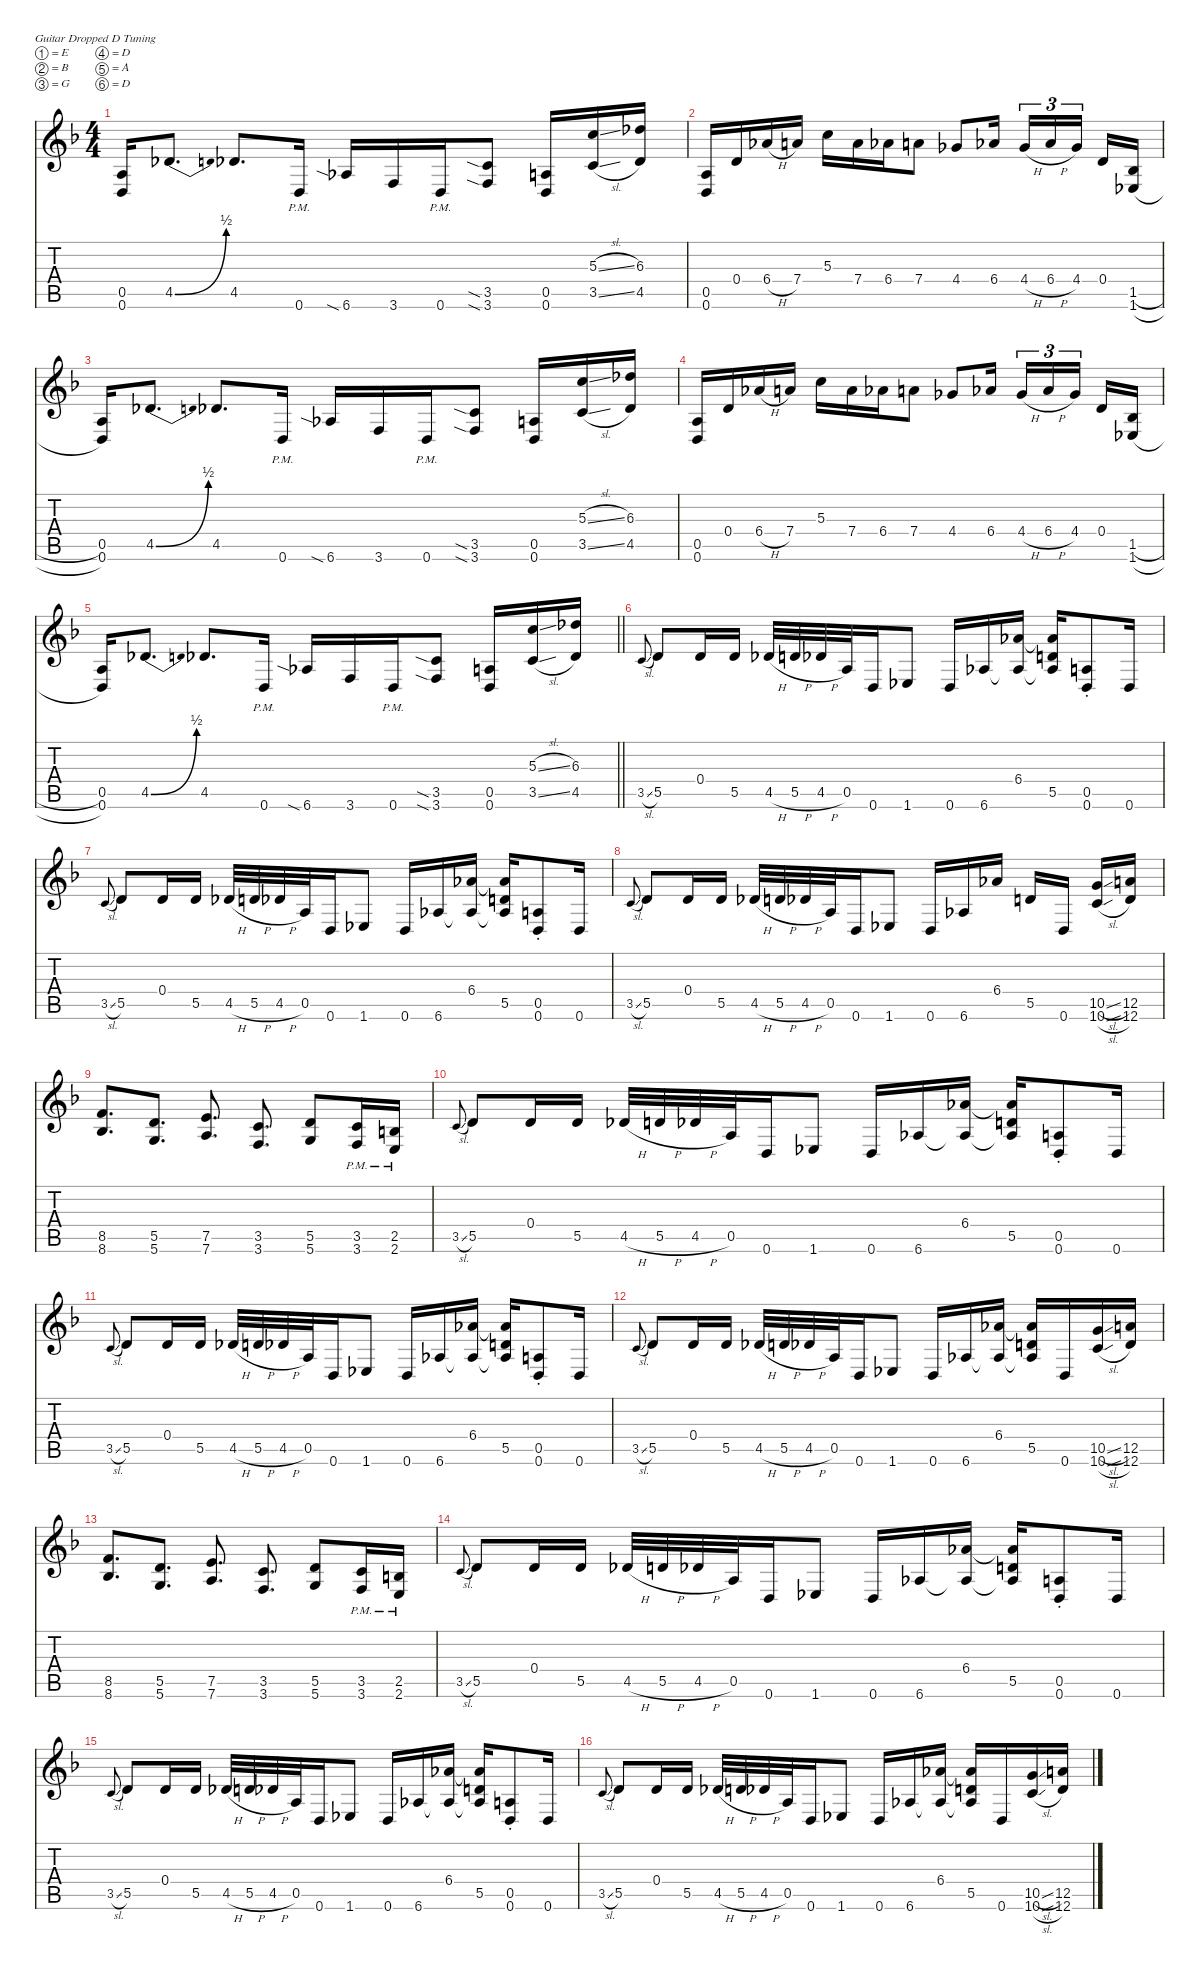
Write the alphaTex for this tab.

\defaultSystemsLayout 4
\hideDynamics
\bracketExtendMode nobrackets
\singleTrackTrackNamePolicy hidden
\multiTrackTrackNamePolicy hidden
\otherSystemsTrackNameOrientation horizontal
\track ("Guitar 1" "Guitar 1") {defaultSystemsLayout 4 instrument distortionguitar}
\staff {score tabs}
\tuning (E4 B3 G3 D3 A2 D2)
\ts (4 4)
\tempo (89 hide)
\clef g2
\ks dminor
(0.5{acc forcenatural} 0.6{acc forcenatural}).16{dy mf beam Up} 4.5{be (bend 4.2 0 52.8 2) acc b}.8{d beam Up} 4.5{acc b}.8{d beam Up} 0.6{pm acc forcenatural}.16{beam Up} 6.6{sia acc b}.16{beam Up} 3.6{acc forcenatural}.16{beam Up} 0.6{pm acc forcenatural}.16{beam Up} (3.5{sia acc forcenatural} 3.6{sia acc forcenatural}).8{beam Up} (0.5{acc forcenatural} 0.6{acc forcenatural}).16{beam Up} (5.3{sl acc forcenatural} 3.5{sl acc forcenatural}).16{beam Up} (6.3{acc b} 4.5{acc b}).16{beam Up} |
\tempo (88 hide)
(0.5{acc forcenatural} 0.6{acc forcenatural}).16{beam Up} 0.4{acc forcenatural}.16{beam Up} 6.4{h acc b}.16{beam Up} 7.4{acc forcenatural}.16{beam Up} 5.3{acc forcenatural}.16{beam Down} 7.4{acc forcenatural}.16{beam Down} 6.4{acc b}.16{beam Down} 7.4{acc forcenatural}.8{beam Down} 4.4{acc b}.8{beam Up} 6.4{acc b}.16{beam Up} 4.4{h acc b}.16{tu (3 2) beam Up} 6.4{h acc b}.16{tu (3 2) beam Up} 4.4{acc b}.16{tu (3 2) beam Up} 0.4{acc forcenatural}.16{beam Up} (1.5{h acc b} 1.6{h acc b}).16{beam Up} |
\tempo (89 hide)
(0.5{acc forcenatural} 0.6{acc forcenatural}).16{beam Up} 4.5{be (bend 4.2 0 52.8 2) acc b}.8{d beam Up} 4.5{acc b}.8{d beam Up} 0.6{pm acc forcenatural}.16{beam Up} 6.6{sia acc b}.16{beam Up} 3.6{acc forcenatural}.16{beam Up} 0.6{pm acc forcenatural}.16{beam Up} (3.5{sia acc forcenatural} 3.6{sia acc forcenatural}).8{beam Up} (0.5{acc forcenatural} 0.6{acc forcenatural}).16{beam Up} (5.3{sl acc forcenatural} 3.5{sl acc forcenatural}).16{beam Up} (6.3{acc b} 4.5{acc b}).16{beam Up} |
\tempo (88 hide)
(0.5{acc forcenatural} 0.6{acc forcenatural}).16{beam Up} 0.4{acc forcenatural}.16{beam Up} 6.4{h acc b}.16{beam Up} 7.4{acc forcenatural}.16{beam Up} 5.3{acc forcenatural}.16{beam Down} 7.4{acc forcenatural}.16{beam Down} 6.4{acc b}.16{beam Down} 7.4{acc forcenatural}.8{beam Down} 4.4{acc b}.8{beam Up} 6.4{acc b}.16{beam Up} 4.4{h acc b}.16{tu (3 2) beam Up} 6.4{h acc b}.16{tu (3 2) beam Up} 4.4{acc b}.16{tu (3 2) beam Up} 0.4{acc forcenatural}.16{beam Up} (1.5{h acc b} 1.6{h acc b}).16{beam Up} |
\tempo (89 hide)
\tempo (88 0.99375 hide)
\barLineRight lightlight
(0.5{acc forcenatural} 0.6{acc forcenatural}).16{beam Up} 4.5{be (bend 4.2 0 52.8 2) acc b}.8{d beam Up} 4.5{acc b}.8{d beam Up} 0.6{pm acc forcenatural}.16{beam Up} 6.6{sia acc b}.16{beam Up} 3.6{acc forcenatural}.16{beam Up} 0.6{pm acc forcenatural}.16{beam Up} (3.5{sia acc forcenatural} 3.6{sia acc forcenatural}).8{beam Up} (0.5{acc forcenatural} 0.6{acc forcenatural}).16{beam Up} (5.3{sl acc forcenatural} 3.5{sl acc forcenatural}).16{beam Up} (6.3{acc b} 4.5{acc b}).16{beam Up} |
3.5{sl acc forcenatural}.8{gr onbeat dy ppp instrument acousticguitarsteel beam Up} 5.5{acc forcenatural}.8{beam Up} 0.4{acc forcenatural}.16{beam Up} 5.5{acc forcenatural}.16{beam Up} 4.5{h acc b}.32{beam Up} 5.5{h acc forcenatural}.32{beam Up} 4.5{h acc b}.32{beam Up} 0.5{acc forcenatural}.32{beam Up} 0.6{acc forcenatural}.16{beam Up} 1.6{acc b}.8{beam Up} 0.6{acc forcenatural}.16{beam Up} 6.6{acc b}.16{beam Up} (6.4{acc b} 6.6{t acc b}).16{beam Up} (6.4{t acc b} 5.5{acc forcenatural} 6.6{t acc b}).16{beam Up} (0.5{st acc forcenatural} 0.6{st acc forcenatural}).8{beam Up} 0.6{acc forcenatural}.16{beam Up} |
\tempo (89 hide)
3.5{sl acc forcenatural}.8{gr onbeat beam Up} 5.5{acc forcenatural}.8{beam Up} 0.4{acc forcenatural}.16{beam Up} 5.5{acc forcenatural}.16{beam Up} 4.5{h acc b}.32{beam Up} 5.5{h acc forcenatural}.32{beam Up} 4.5{h acc b}.32{beam Up} 0.5{acc forcenatural}.32{beam Up} 0.6{acc forcenatural}.16{beam Up} 1.6{acc b}.8{beam Up} 0.6{acc forcenatural}.16{beam Up} 6.6{acc b}.16{beam Up} (6.4{acc b} 6.6{t acc b}).16{beam Up} (6.4{t acc b} 5.5{acc forcenatural} 6.6{t acc b}).16{beam Up} (0.5{st acc forcenatural} 0.6{st acc forcenatural}).8{beam Up} 0.6{acc forcenatural}.16{beam Up} |
\tempo (88 0.00625 hide)
\tempo (89 0.99375 hide)
3.5{sl acc forcenatural}.8{gr onbeat instrument distortionguitar beam Up} 5.5{acc forcenatural}.8{beam Up} 0.4{acc forcenatural}.16{beam Up} 5.5{acc forcenatural}.16{beam Up} 4.5{h acc b}.32{beam Up} 5.5{h acc forcenatural}.32{beam Up} 4.5{h acc b}.32{beam Up} 0.5{acc forcenatural}.32{beam Up} 0.6{acc forcenatural}.16{beam Up} 1.6{acc b}.8{beam Up} 0.6{acc forcenatural}.16{beam Up} 6.6{acc b}.16{beam Up} 6.4{acc b}.16{beam Up} 5.5{acc forcenatural}.16{beam Up} 0.6{acc forcenatural}.16{beam Up beam split} (10.5{sl acc forcenatural} 10.6{sl acc forcenatural}).16{dy f beam Up} (12.5{acc forcenatural} 12.6{acc forcenatural}).16{beam Up} |
\tempo (88 0.99375 hide)
(8.5{acc forcenatural} 8.6{acc b}).8{d beam Up} (5.5{acc forcenatural} 5.6{acc forcenatural}).8{d beam Up} (7.5{acc forcenatural} 7.6{acc forcenatural}).8{d beam Up} (3.5{acc forcenatural} 3.6{acc forcenatural}).8{d beam Up} (5.5{acc forcenatural} 5.6{acc forcenatural}).8{beam Up} (3.5{pm acc forcenatural} 3.6{pm acc forcenatural}).16{beam Up} (2.5{pm acc forcenatural} 2.6{pm acc forcenatural}).16{beam Up} |
3.5{sl acc forcenatural}.8{gr onbeat dy mf beam Up} 5.5{acc forcenatural}.8{dy f beam Up} 0.4{acc forcenatural}.16{beam Up} 5.5{acc forcenatural}.16{beam Up} 4.5{h acc b}.32{beam Up} 5.5{h acc forcenatural}.32{beam Up} 4.5{h acc b}.32{beam Up} 0.5{acc forcenatural}.32{beam Up} 0.6{acc forcenatural}.16{beam Up} 1.6{acc b}.8{beam Up} 0.6{acc forcenatural}.16{beam Up} 6.6{acc b}.16{beam Up} (6.4{acc b} 6.6{t acc b}).16{beam Up} (6.4{t acc b} 5.5{acc forcenatural} 6.6{t acc b}).16{beam Up} (0.5{st acc forcenatural} 0.6{st acc forcenatural}).8{beam Up} 0.6{acc forcenatural}.16{beam Up} |
\tempo (89 hide)
3.5{sl acc forcenatural}.8{gr onbeat dy mf beam Up} 5.5{acc forcenatural}.8{dy f beam Up} 0.4{acc forcenatural}.16{beam Up} 5.5{acc forcenatural}.16{beam Up} 4.5{h acc b}.32{beam Up} 5.5{h acc forcenatural}.32{beam Up} 4.5{h acc b}.32{beam Up} 0.5{acc forcenatural}.32{beam Up} 0.6{acc forcenatural}.16{beam Up} 1.6{acc b}.8{beam Up} 0.6{acc forcenatural}.16{beam Up} 6.6{acc b}.16{beam Up} (6.4{acc b} 6.6{t acc b}).16{beam Up} (6.4{t acc b} 5.5{acc forcenatural} 6.6{t acc b}).16{beam Up} (0.5{st acc forcenatural} 0.6{st acc forcenatural}).8{beam Up} 0.6{acc forcenatural}.16{beam Up} |
\tempo (88 hide)
3.5{sl acc forcenatural}.8{gr onbeat dy mf beam Up} 5.5{acc forcenatural}.8{dy f beam Up} 0.4{acc forcenatural}.16{beam Up} 5.5{acc forcenatural}.16{beam Up} 4.5{h acc b}.32{beam Up} 5.5{h acc forcenatural}.32{beam Up} 4.5{h acc b}.32{beam Up} 0.5{acc forcenatural}.32{beam Up} 0.6{acc forcenatural}.16{beam Up} 1.6{acc b}.8{beam Up} 0.6{acc forcenatural}.16{beam Up} 6.6{acc b}.16{beam Up} (6.4{acc b} 6.6{t acc b}).16{beam Up} (6.4{t acc b} 5.5{acc forcenatural} 6.6{t acc b}).16{beam Up} 0.6{acc forcenatural}.16{beam Up} (10.5{sl acc forcenatural} 10.6{sl acc forcenatural}).16{beam Up} (12.5{acc forcenatural} 12.6{acc forcenatural}).16{beam Up} |
\tempo (89 hide)
(8.5{acc forcenatural} 8.6{acc b}).8{d beam Up} (5.5{acc forcenatural} 5.6{acc forcenatural}).8{d beam Up} (7.5{acc forcenatural} 7.6{acc forcenatural}).8{d beam Up} (3.5{acc forcenatural} 3.6{acc forcenatural}).8{d beam Up} (5.5{acc forcenatural} 5.6{acc forcenatural}).8{beam Up} (3.5{pm acc forcenatural} 3.6{pm acc forcenatural}).16{beam Up} (2.5{pm acc forcenatural} 2.6{pm acc forcenatural}).16{beam Up} |
\tempo (88 hide)
\tempo (89 0.99375 hide)
3.5{sl acc forcenatural}.8{gr onbeat dy mf beam Up} 5.5{acc forcenatural}.8{dy f beam Up} 0.4{acc forcenatural}.16{beam Up} 5.5{acc forcenatural}.16{beam Up} 4.5{h acc b}.32{beam Up} 5.5{h acc forcenatural}.32{beam Up} 4.5{h acc b}.32{beam Up} 0.5{acc forcenatural}.32{beam Up} 0.6{acc forcenatural}.16{beam Up} 1.6{acc b}.8{beam Up} 0.6{acc forcenatural}.16{beam Up} 6.6{acc b}.16{beam Up} (6.4{acc b} 6.6{t acc b}).16{beam Up} (6.4{t acc b} 5.5{acc forcenatural} 6.6{t acc b}).16{beam Up} (0.5{st acc forcenatural} 0.6{st acc forcenatural}).8{beam Up} 0.6{acc forcenatural}.16{beam Up} |
3.5{sl acc forcenatural}.8{gr onbeat dy mf beam Up} 5.5{acc forcenatural}.8{dy f beam Up} 0.4{acc forcenatural}.16{beam Up} 5.5{acc forcenatural}.16{beam Up} 4.5{h acc b}.32{beam Up} 5.5{h acc forcenatural}.32{beam Up} 4.5{h acc b}.32{beam Up} 0.5{acc forcenatural}.32{beam Up} 0.6{acc forcenatural}.16{beam Up} 1.6{acc b}.8{beam Up} 0.6{acc forcenatural}.16{beam Up} 6.6{acc b}.16{beam Up} (6.4{acc b} 6.6{t acc b}).16{beam Up} (6.4{t acc b} 5.5{acc forcenatural} 6.6{t acc b}).16{beam Up} (0.5{st acc forcenatural} 0.6{st acc forcenatural}).8{beam Up} 0.6{acc forcenatural}.16{beam Up} |
\tempo (88 hide)
3.5{sl acc forcenatural}.8{gr onbeat dy mf beam Up} 5.5{acc forcenatural}.8{dy f beam Up} 0.4{acc forcenatural}.16{beam Up} 5.5{acc forcenatural}.16{beam Up} 4.5{h acc b}.32{beam Up} 5.5{h acc forcenatural}.32{beam Up} 4.5{h acc b}.32{beam Up} 0.5{acc forcenatural}.32{beam Up} 0.6{acc forcenatural}.16{beam Up} 1.6{acc b}.8{beam Up} 0.6{acc forcenatural}.16{beam Up} 6.6{acc b}.16{beam Up} (6.4{acc b} 6.6{t acc b}).16{beam Up} (6.4{t acc b} 5.5{acc forcenatural} 6.6{t acc b}).16{beam Up} 0.6{acc forcenatural}.16{beam Up} (10.5{sl acc forcenatural} 10.6{sl acc forcenatural}).16{beam Up} (12.5{acc forcenatural} 12.6{acc forcenatural}).16{beam Up}
